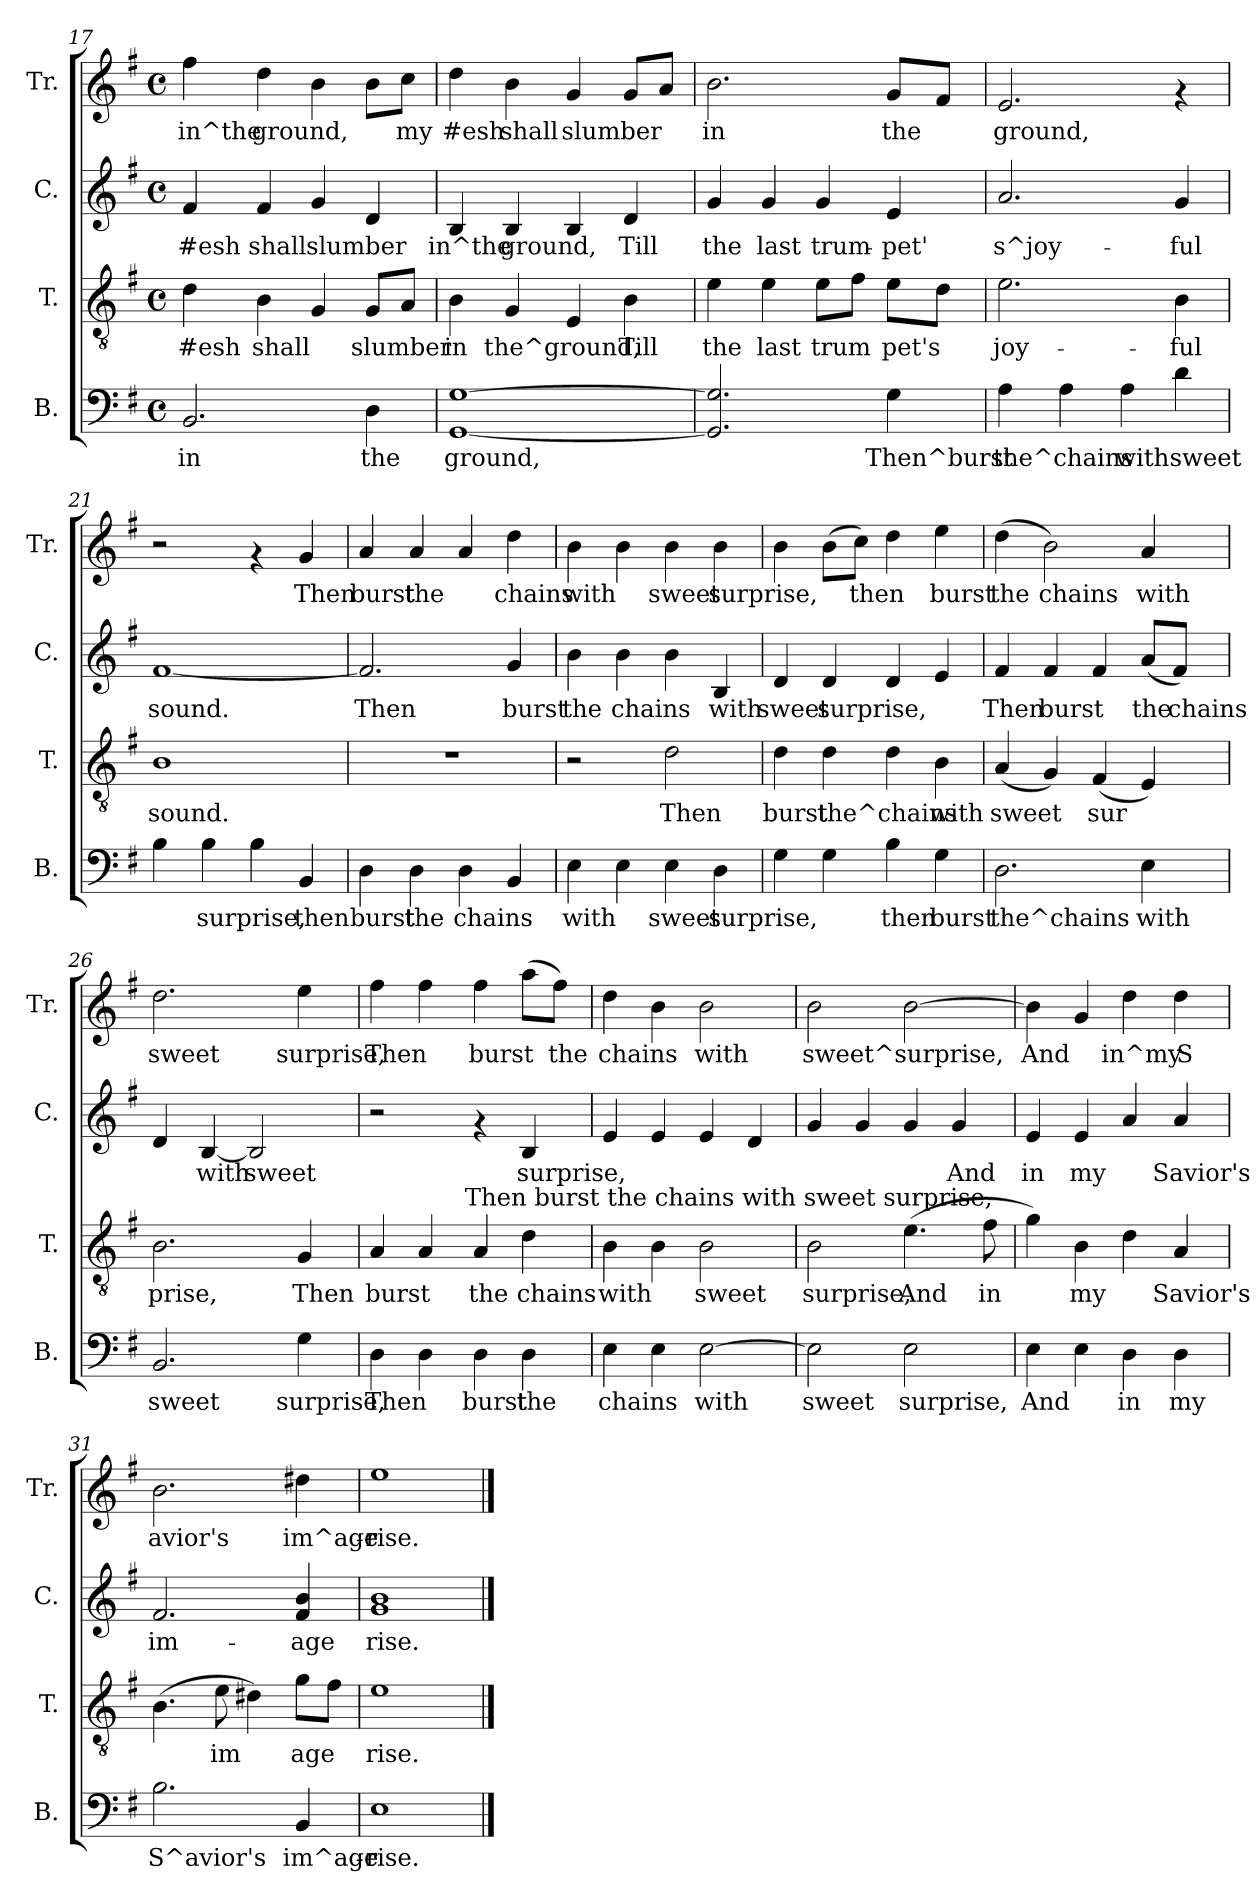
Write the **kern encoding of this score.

**kern	**text	**kern	**text	**kern	**text	**kern	**text
*part4	*part4	*part3	*part3	*part2	*part2	*part1	*part1
*staff4	*staff4	*staff3	*staff3	*staff2	*staff2	*staff1	*staff1
*I"B.	*	*I"T.	*	*I"C.	*	*I"Tr.	*
*I'B.	*	*I'T.	*	*I'C.	*	*I'Tr.	*
*clefF4	*	*clefGv2	*	*clefG2	*	*clefG2	*
*k[f#]	*	*k[f#]	*	*k[f#]	*	*k[f#]	*
*G:	*	*G:	*	*G:	*	*G:	*
*M4/4	*	*M4/4	*	*M4/4	*	*M4/4	*
*met(c)	*	*met(c)	*	*met(c)	*	*met(c)	*
=17	=17	=17	=17	=17	=17	=17	=17
!	!LO:LY:b:cj	!	!LO:LY:b:cj	!	!LO:LY:b:cj	!	!LO:LY:b:cj
2.BB/	in	4d\	#esh	4f#/	#esh	4ff#\	in^the
!	!	!	!LO:LY:b:cj	!	!LO:LY:b:cj	!	!LO:LY:b:cj
.	.	4B\	shall	4f#/	shall	4dd\	ground,
!	!	!	!LO:LY:b:cj	!	!LO:LY:b:cj	!	!LO:LY:b:cj
.	.	4G/	.	4g/	slumber	4b\	.
!	!LO:LY:b:cj	!	!LO:LY:b:cj	!	!LO:LY:b:cj	!	!LO:LY:b:cj
4D\	the	8G/L	slumber	4d/	.	8b\L	.
!	!	!	!LO:LY:b:cj	!	!	!	!LO:LY:b:cj
.	.	8A/J	.	.	.	8cc\J	my
=18	=18	=18	=18	=18	=18	=18	=18
!	!LO:LY:b:cj	!	!LO:LY:b:cj	!	!LO:LY:b:cj	!	!LO:LY:b:cj
[>1G [<1GG	ground,	4B\	in	4B/	in^the	4dd\	#esh
!	!	!	!LO:LY:b:cj	!	!LO:LY:b:cj	!	!LO:LY:b:cj
.	.	4G/	the^ground,	4B/	ground,	4b\	shall
!	!	!	!LO:LY:b:cj	!	!LO:LY:b:cj	!	!LO:LY:b:cj
.	.	4E/	.	4B/	.	4g/	slumber
!	!	!	!LO:LY:b:cj	!	!LO:LY:b:cj	!	!LO:LY:b:cj
.	.	4B\	Till	4d/	Till	8g/L	.
!	!	!	!	!	!	!	!LO:LY:b:cj
.	.	.	.	.	.	8a/J	.
=19	=19	=19	=19	=19	=19	=19	=19
!	!LO:LY:b:cj	!	!LO:LY:b:cj	!	!LO:LY:b:cj	!	!LO:LY:b:cj
2.G/] 2.GG/]	.	4e\	the	4g/	the	2.b\	in
!	!	!	!LO:LY:b:cj	!	!LO:LY:b:cj	!	!
.	.	4e\	last	4g/	last	.	.
!	!	!	!LO:LY:b:cj	!	!LO:LY:b:cj	!	!
.	.	8e\L	trum-	4g/	trum-	.	.
!	!	!	!LO:LY:b:cj	!	!	!	!
.	.	8f#\J	--	.	.	.	.
!	!LO:LY:b:cj	!	!LO:LY:b:cj	!	!LO:LY:b:cj	!	!LO:LY:b:cj
4G\	Then^burst	8e\L	-pet's	4e/	-pet'	8g/L	the
!	!	!	!LO:LY:b:cj	!	!	!	!LO:LY:b:cj
.	.	8d\J	.	.	.	8f#/J	.
=20	=20	=20	=20	=20	=20	=20	=20
!	!LO:LY:b:cj	!	!LO:LY:b:cj	!	!LO:LY:b:cj	!	!LO:LY:b:cj
4A\	the^chains	2.e\	joy-	2.a/	s^joy-	2.e/	ground,
!	!LO:LY:b:cj	!	!	!	!	!	!
4A\	.	.	.	.	.	.	.
!	!LO:LY:b:cj	!	!	!	!	!	!
4A\	with	.	.	.	.	.	.
!	!LO:LY:b:cj	!	!LO:LY:b:cj	!	!LO:LY:b:cj	!	!
4d\	sweet	4B\	-ful	4g/	-ful	4rf	.
=21	=21	=21	=21	=21	=21	=21	=21
!	!LO:LY:b:cj	!	!LO:LY:b:cj	!	!LO:LY:b:cj	!	!
4B\	.	1B	sound.	[>1f#	sound.	2r	.
!	!LO:LY:b:cj	!	!	!	!	!	!
4B\	surprise,	.	.	.	.	.	.
!	!LO:LY:b:cj	!	!	!	!	!	!
4B\	.	.	.	.	.	4rf	.
!	!LO:LY:b:cj	!	!	!	!	!	!LO:LY:b:cj
4BB/	then	.	.	.	.	4g/	Then
!!LO:PB:g=z
=22	=22	=22	=22	=22	=22	=22	=22
!	!LO:LY:b:cj	!	!	!	!LO:LY:b:cj	!	!LO:LY:b:cj
4D\	burst	1r	.	2.f#/]	Then	4a/	burst
!	!LO:LY:b:cj	!	!	!	!	!	!LO:LY:b:cj
4D\	the	.	.	.	.	4a/	the
!	!LO:LY:b:cj	!	!	!	!	!	!LO:LY:b:cj
4D\	chains	.	.	.	.	4a/	.
!	!LO:LY:b:cj	!	!	!	!LO:LY:b:cj	!	!LO:LY:b:cj
4BB/	.	.	.	4g/	burst	4dd\	chains
=23	=23	=23	=23	=23	=23	=23	=23
!	!LO:LY:b:cj	!	!	!	!LO:LY:b:cj	!	!LO:LY:b:cj
4E\	with	2r	.	4b\	the	4b\	with
!	!LO:LY:b:cj	!	!	!	!LO:LY:b:cj	!	!LO:LY:b:cj
4E\	.	.	.	4b\	chains	4b\	.
!	!LO:LY:b:cj	!	!LO:LY:b:cj	!	!LO:LY:b:cj	!	!LO:LY:b:cj
4E\	sweet	2d\	Then	4b\	.	4b\	sweet
!	!LO:LY:b:cj	!	!	!	!LO:LY:b:cj	!	!LO:LY:b:cj
4D\	surprise,	.	.	4B/	with	4b\	surprise,
=24	=24	=24	=24	=24	=24	=24	=24
!	!LO:LY:b:cj	!	!LO:LY:b:cj	!	!LO:LY:b:cj	!	!LO:LY:b:cj
4G\	.	4d\	burst	4d/	sweet	4b\	.
!	!LO:LY:b:cj	!	!LO:LY:b:cj	!	!LO:LY:b:cj	!	!LO:LY:b:cj
4G\	.	4d\	the^chains	4d/	surprise,	(>8b\L	.
!	!	!	!	!	!	!	!LO:LY:b:cj
.	.	.	.	.	.	8cc\J)	then
!	!LO:LY:b:cj	!	!LO:LY:b:cj	!	!LO:LY:b:cj	!	!LO:LY:b:cj
4B\	then	4d\	.	4d/	.	4dd\	.
!	!LO:LY:b:cj	!	!LO:LY:b:cj	!	!LO:LY:b:cj	!	!LO:LY:b:cj
4G\	burst	4B\	with	4e/	.	4ee\	burst
=25	=25	=25	=25	=25	=25	=25	=25
!	!LO:LY:b:cj	!	!LO:LY:b:cj	!	!LO:LY:b:cj	!	!LO:LY:b:cj
2.D\	the^chains	(<4A/	sweet	4f#/	Then	(>4dd\	the
!	!	!	!LO:LY:b:cj	!	!LO:LY:b:cj	!	!LO:LY:b:cj
.	.	4G/)	.	4f#/	burst	2b\)	chains
!	!	!	!LO:LY:b:cj	!	!LO:LY:b:cj	!	!
.	.	(<4F#/	sur-	4f#/	.	.	.
!	!LO:LY:b:cj	!	!LO:LY:b:cj	!	!LO:LY:b:cj	!	!LO:LY:b:cj
4E\	with	4E/)	--	(<8a/L	the	4a/	with
!	!	!	!	!	!LO:LY:b:cj	!	!
.	.	.	.	8f#/J)	chains	.	.
=26	=26	=26	=26	=26	=26	=26	=26
!	!LO:LY:b:cj	!	!LO:LY:b:cj	!	!LO:LY:b:cj	!	!LO:LY:b:cj
2.BB/	sweet	2.B\	-prise,	4d/	.	2.dd\	sweet
!	!	!	!	!	!LO:LY:b:cj	!	!
.	.	.	.	[>4B/	with	.	.
!	!	!	!	!	!LO:LY:b:cj	!	!
.	.	.	.	2B/]	sweet	.	.
!	!LO:LY:b:cj	!	!LO:LY:b:cj	!	!	!	!LO:LY:b:cj
4G\	surprise,	4G/	Then	.	.	4ee\	surprise,
=27	=27	=27	=27	=27	=27	=27	=27
!	!LO:LY:b:cj	!	!LO:LY:b:cj	!	!	!	!LO:LY:b:cj
*	*	*^	*	*	*	*	*
4D\	Then	4A/	4ryy	burst	2r	.	4ff#\	Then
!	!LO:LY:b:cj	!	!	!LO:LY:b:cj	!	!	!	!LO:LY:b:cj
4D\	.	4A/	8...ryy	.	.	.	4ff#\	.
!	!	!	!LO:TX:a:t=Then burst the chains with sweet surprise,	!	!	!	!	!
.	.	.	2ryy	.	.	.	.	.
!	!LO:LY:b:cj	!	!	!LO:LY:b:cj	!	!	!	!LO:LY:b:cj
4D\	burst	4A/	.	the	4rf	.	4ff#\	burst
!	!LO:LY:b:cj	!	!	!LO:LY:b:cj	!	!LO:LY:b:cj	!	!LO:LY:b:cj
4D\	the	4d\	.	chains	4B/	surprise,	(>8aa\L	.
!	!	!	!	!	!	!	!	!LO:LY:b:cj
.	.	.	.	.	.	.	8ff#\J)	the
.	.	.	64ryy	.	.	.	.	.
=28	=28	=28	=28	=28	=28	=28	=28	=28
!	!LO:LY:b:cj	!	!	!LO:LY:b:cj	!	!LO:LY:b:cj	!	!LO:LY:b:cj
*	*	*v	*v	*	*	*	*	*
4E\	chains	4B\	with	4e/	.	4dd\	chains
!	!LO:LY:b:cj	!	!LO:LY:b:cj	!	!LO:LY:b:cj	!	!LO:LY:b:cj
4E\	.	4B\	.	4e/	.	4b\	.
!	!LO:LY:b:cj	!	!LO:LY:b:cj	!	!LO:LY:b:cj	!	!LO:LY:b:cj
[>2E\	with	2B\	sweet	4e/	.	2b\	with
!	!	!	!	!	!LO:LY:b:cj	!	!
.	.	.	.	4d/	.	.	.
=29	=29	=29	=29	=29	=29	=29	=29
!	!LO:LY:b:cj	!	!LO:LY:b:cj	!	!LO:LY:b:cj	!	!LO:LY:b:cj
2E\]	sweet	2B\	surprise,	4g/	.	2b\	sweet^surprise,
!	!	!	!	!	!LO:LY:b:cj	!	!
.	.	.	.	4g/	.	.	.
!	!LO:LY:b:cj	!	!LO:LY:b:cj	!	!LO:LY:b:cj	!	!LO:LY:b:cj
2E\	surprise,	(>4.e\	And	4g/	.	[>2b\	.
!	!	!	!	!	!LO:LY:b:cj	!	!
.	.	.	.	4g/	And	.	.
!	!	!	!LO:LY:b:cj	!	!	!	!
.	.	8f#\	in	.	.	.	.
=30	=30	=30	=30	=30	=30	=30	=30
!	!LO:LY:b:cj	!	!LO:LY:b:cj	!	!LO:LY:b:cj	!	!LO:LY:b:cj
4E\	And	4g\)	.	4e/	in	4b\]	And
!	!LO:LY:b:cj	!	!LO:LY:b:cj	!	!LO:LY:b:cj	!	!LO:LY:b:cj
4E\	.	4B\	my	4e/	my	4g/	.
!	!LO:LY:b:cj	!	!LO:LY:b:cj	!	!LO:LY:b:cj	!	!LO:LY:b:cj
4D\	in	4d\	.	4a/	.	4dd\	in^my
!	!LO:LY:b:cj	!	!LO:LY:b:cj	!	!LO:LY:b:cj	!	!LO:LY:b:cj
4D\	my	4A/	Savior's	4a/	Savior's	4dd\	S
=31	=31	=31	=31	=31	=31	=31	=31
!	!LO:LY:b:cj	!	!LO:LY:b:cj	!	!LO:LY:b:cj	!	!LO:LY:b:cj
2.B\	S^avior's	(>4.B\	.	2.f#/	im-	2.b\	avior's
!	!	!	!LO:LY:b:cj	!	!	!	!
.	.	8e\	im-	.	.	.	.
!	!	!	!LO:LY:b:cj	!	!	!	!
.	.	4d#X\)	--	.	.	.	.
!	!LO:LY:b:cj	!	!LO:LY:b:cj	!	!LO:LY:b:cj	!	!LO:LY:b:cj
4BB/	im^age-	8g\L	-age	4b/ 4f#/	-age	4dd#X\	im^age-
!	!	!	!LO:LY:b:cj	!	!	!	!
.	.	8f#\J	.	.	.	.	.
=32	=32	=32	=32	=32	=32	=32	=32
!	!LO:LY:b:cj	!	!LO:LY:b:cj	!	!LO:LY:b:cj	!	!LO:LY:b:cj
1E	-rise.	1e	rise.	1g 1b	rise.	1ee	-rise.
==	==	==	==	==	==	==	==
*-	*-	*-	*-	*-	*-	*-	*-
